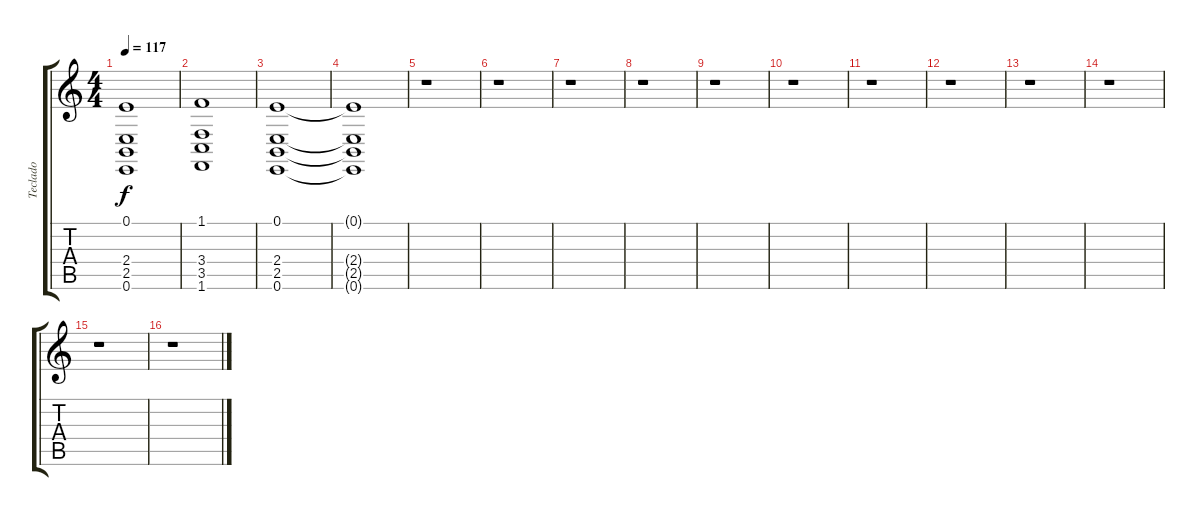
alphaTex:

\track ("Teclado" "Teclado") {instrument stringensemble2}
\staff {score tabs}
\tuning (E4 B3 G3 D3 A2 E2) {hide}
\ts (4 4)
\tempo 117
\clef g2
\ks c
(0.1{t} 2.4{t} 2.5{t} 0.6{t}).1{dy f} |
(1.1 3.4 3.5 1.6).1 |
(0.1 2.4 2.5 0.6).1 |
(0.1{t} 2.4{t} 2.5{t} 0.6{t}).1 |
r.1 |
r.1 |
r.1 |
r.1 |
r.1 |
r.1 |
r.1 |
r.1 |
r.1 |
r.1 |
r.1 |
r.1
